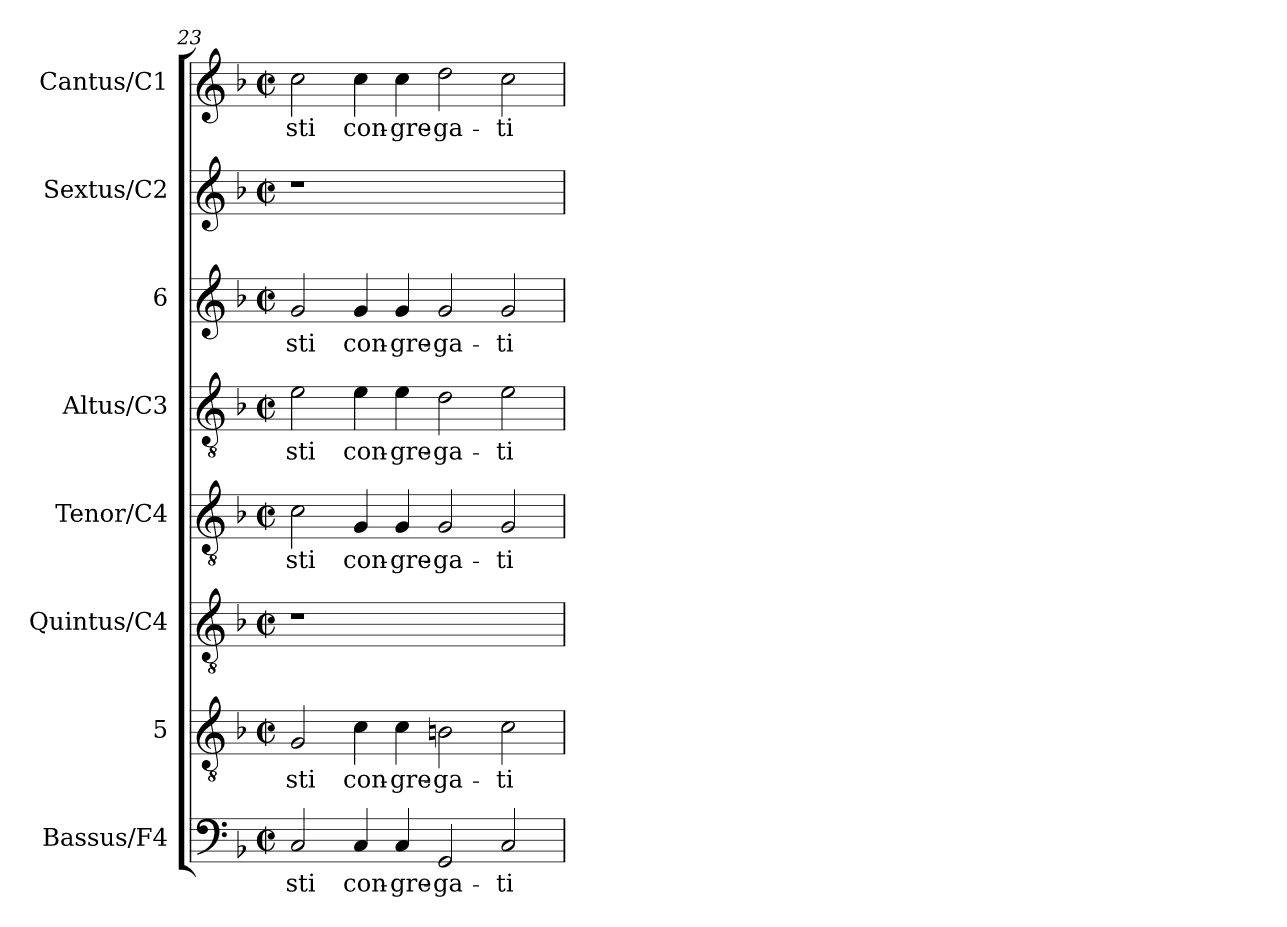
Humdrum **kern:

**kern	**text	**kern	**text	**kern	**kern	**text	**kern	**text	**kern	**text	**kern	**kern	**text
*part8	*part8	*part7	*part7	*part6	*part5	*part5	*part4	*part4	*part3	*part3	*part2	*part1	*part1
*staff8	*staff8	*staff7	*staff7	*staff6	*staff5	*staff5	*staff4	*staff4	*staff3	*staff3	*staff2	*staff1	*staff1
*I"Bassus/F4	*	*I"5	*	*I"Quintus/C4	*I"Tenor/C4	*	*I"Altus/C3	*	*I"6	*	*I"Sextus/C2	*I"Cantus/C1	*
*I'B	*	*	*	*	*I'T	*	*I'A	*	*	*	*	*I'C	*
!!LO:LB:g=z
*clefF4	*	*clefGv2	*	*clefGv2	*clefGv2	*	*clefGv2	*	*clefG2	*	*clefG2	*clefG2	*
*k[b-]	*	*k[b-]	*	*k[b-]	*k[b-]	*	*k[b-]	*	*k[b-]	*	*k[b-]	*k[b-]	*
*F:	*	*F:	*	*F:	*F:	*	*F:	*	*F:	*	*F:	*F:	*
*M2/2	*	*M2/2	*	*M2/2	*M2/2	*	*M2/2	*	*M2/2	*	*M2/2	*M2/2	*
*met(c|)	*	*met(c|)	*	*met(c|)	*met(c|)	*	*met(c|)	*	*met(c|)	*	*met(c|)	*met(c|)	*
=23	=23	=23	=23	=23	=23	=23	=23	=23	=23	=23	=23	=23	=23
!	!LO:LY:b:cj	!	!LO:LY:b:cj	!	!	!LO:LY:b:cj	!	!LO:LY:b:cj	!	!LO:LY:b:cj	!	!	!LO:LY:b:cj
2C/	-sti	2G/	-sti	1r	2c\	-sti	2e\	-sti	2g/	-sti	1r	2cc\	-sti
!	!LO:LY:b:cj	!	!LO:LY:b:cj	!	!	!LO:LY:b:cj	!	!LO:LY:b:cj	!	!LO:LY:b:cj	!	!	!LO:LY:b:cj
4C/	con-	4c\	con-	.	4G/	con-	4e\	con-	4g/	con-	.	4cc\	con-
!	!LO:LY:b:cj	!	!LO:LY:b:cj	!	!	!LO:LY:b:cj	!	!LO:LY:b:cj	!	!LO:LY:b:cj	!	!	!LO:LY:b:cj
4C/	-gre-	4c\	-gre-	.	4G/	-gre-	4e\	-gre-	4g/	-gre-	.	4cc\	-gre-
!	!LO:LY:b:cj	!	!LO:LY:b:cj	!	!	!LO:LY:b:cj	!	!LO:LY:b:cj	!	!LO:LY:b:cj	!	!	!LO:LY:b:cj
2GG/	-ga-	2Bn\	-ga-	1ryy	2G/	-ga-	2d\	-ga-	2g/	-ga-	1ryy	2dd\	-ga-
!	!LO:LY:b:cj	!	!LO:LY:b:cj	!	!	!LO:LY:b:cj	!	!LO:LY:b:cj	!	!LO:LY:b:cj	!	!	!LO:LY:b:cj
2C/	-ti	2c\	-ti	.	2G/	-ti	2e\	-ti	2g/	-ti	.	2cc\	-ti
=	=	=	=	=	=	=	=	=	=	=	=	=	=
*-	*-	*-	*-	*-	*-	*-	*-	*-	*-	*-	*-	*-	*-
